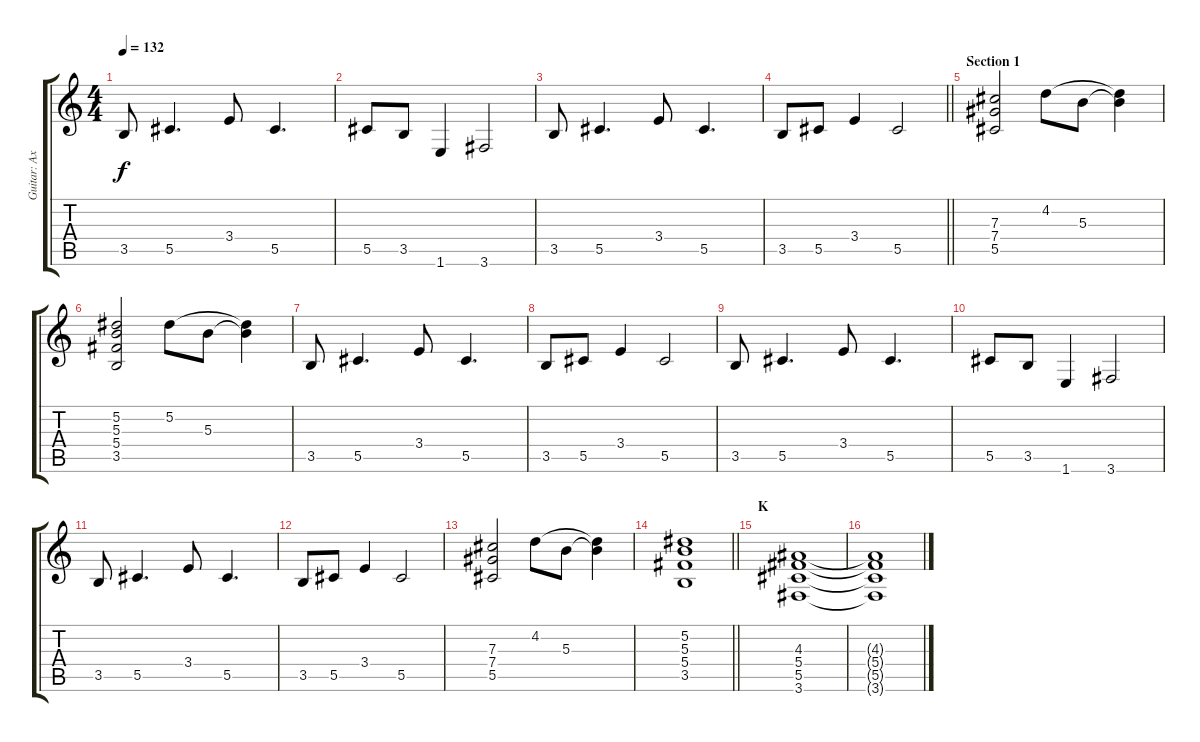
\track ("Guitar: Axel" "Guitar: Ax") {instrument distortionguitar}
\staff {score tabs}
\tuning (Eb4 Bb3 Gb3 Db3 Ab2 Eb2) {hide}
\ts (4 4)
\tempo 132
\clef g2
\ks c
3.5.8{dy f} 5.5.4{d} 3.4.8 5.5.4{d} |
5.5.8 3.5.8 1.6.4 3.6.2 |
3.5.8 5.5.4{d} 3.4.8 5.5.4{d} |
\barLineRight lightlight
3.5.8 5.5.8 3.4.4 5.5.2 |
\section ("" "Section 1")
(7.3 7.4 5.5).2 4.2.8 5.3.8 (4.2{t} 5.3{t}).4 |
(5.2 5.3 5.4 3.5).2 5.2.8 5.3.8 (5.2{t} 5.3{t}).4 |
3.5.8 5.5.4{d} 3.4.8 5.5.4{d} |
3.5.8 5.5.8 3.4.4 5.5.2 |
3.5.8 5.5.4{d} 3.4.8 5.5.4{d} |
5.5.8 3.5.8 1.6.4 3.6.2 |
3.5.8 5.5.4{d} 3.4.8 5.5.4{d} |
3.5.8 5.5.8 3.4.4 5.5.2 |
(7.3 7.4 5.5).2 4.2.8 5.3.8 (4.2{t} 5.3{t}).4 |
\barLineRight lightlight
(5.2 5.3 5.4 3.5).1 |
\section ("" "K")
(4.3 5.4 5.5 3.6).1 |
(4.3{t} 5.4{t} 5.5{t} 3.6{t}).1
